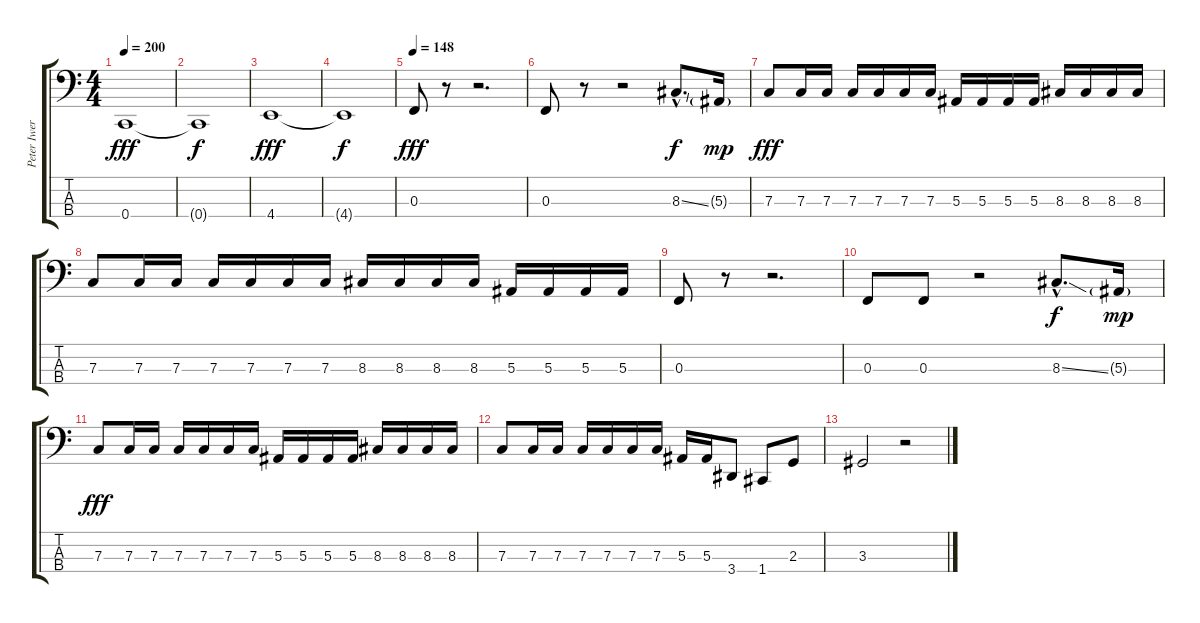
\track ("Peter Iwers" "Peter Iwer") {instrument electricbasspick}
\staff {score tabs}
\tuning (Eb2 Bb1 F1 C1) {hide}
\ts (4 4)
\tempo 200
\clef f4
\ks c
0.4.1{dy fff} |
0.4{t}.1{dy f} |
4.4.1{dy fff} |
4.4{t}.1{dy f} |
\tempo 148
0.3.8{dy fff} r.8 r.2{d} |
0.3.8 r.8 r.2 8.3{ss hac}.8{d dy f} 5.3{g}.16{dy mp} |
7.3.8{dy fff} 7.3.16 7.3.16 7.3.16 7.3.16 7.3.16 7.3.16 5.3.16 5.3.16 5.3.16 5.3.16 8.3.16 8.3.16 8.3.16 8.3.16 |
7.3.8 7.3.16 7.3.16 7.3.16 7.3.16 7.3.16 7.3.16 8.3.16 8.3.16 8.3.16 8.3.16 5.3.16 5.3.16 5.3.16 5.3.16 |
0.3.8 r.8 r.2{d} |
0.3.8 0.3.8 r.2 8.3{ss hac}.8{d dy f} 5.3{g}.16{dy mp} |
7.3.8{dy fff} 7.3.16 7.3.16 7.3.16 7.3.16 7.3.16 7.3.16 5.3.16 5.3.16 5.3.16 5.3.16 8.3.16 8.3.16 8.3.16 8.3.16 |
7.3.8 7.3.16 7.3.16 7.3.16 7.3.16 7.3.16 7.3.16 5.3.16 5.3.16 3.4.8 1.4.8 2.3.8 |
3.3.2 r.2
